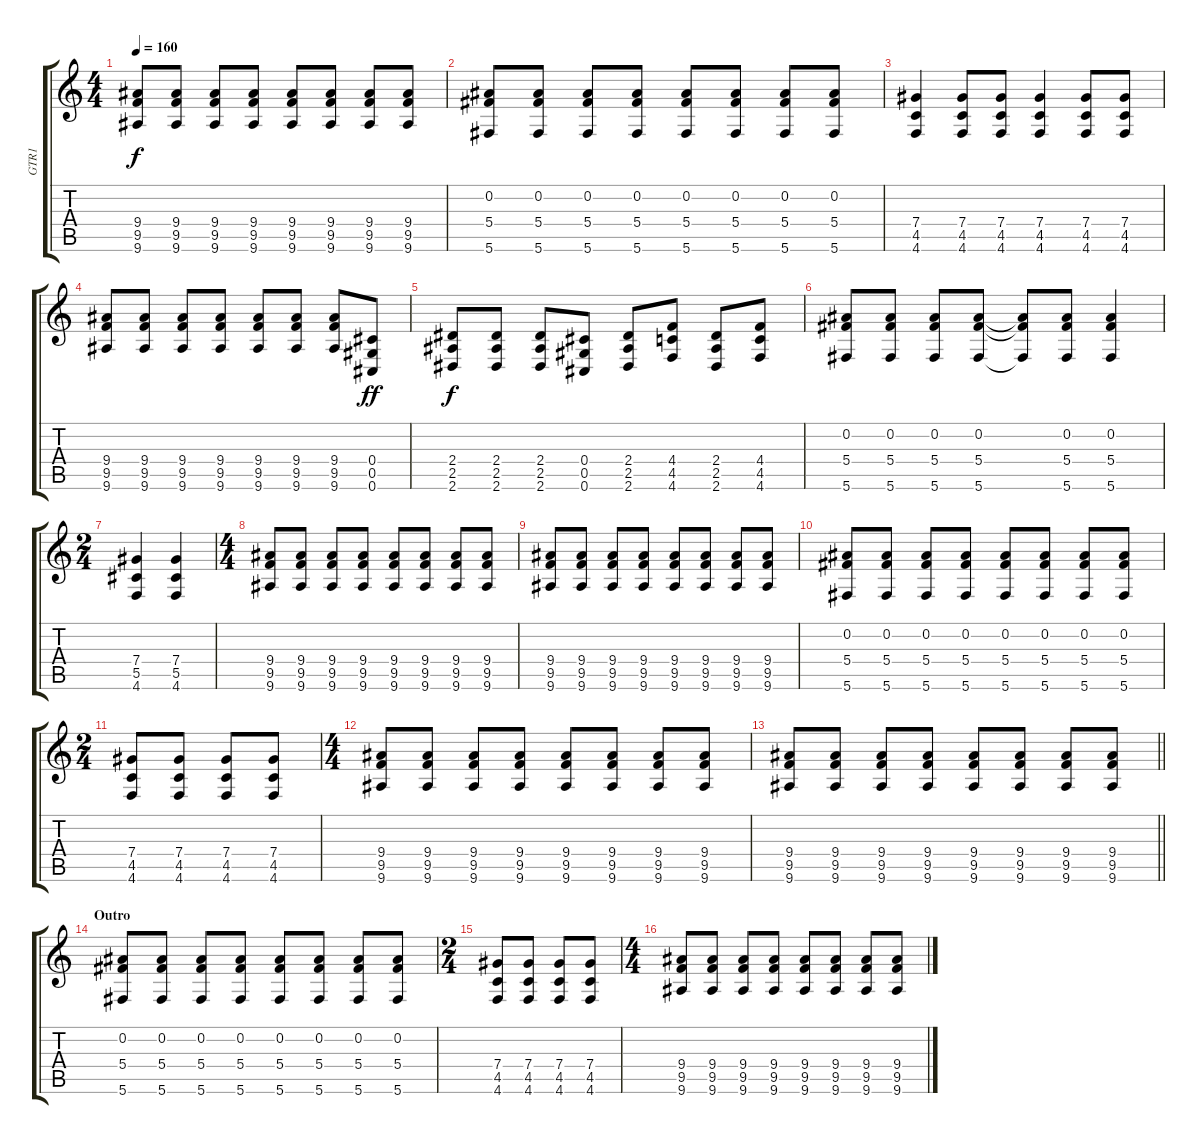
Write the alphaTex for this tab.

\track ("GTR1" "GTR1") {instrument distortionguitar}
\staff {score tabs}
\tuning (Eb4 Bb3 Gb3 Db3 Ab2 Db2) {hide}
\ts (4 4)
\tempo 160
\clef g2
\ks c
(9.4 9.5 9.6).8{dy f} (9.4 9.5 9.6).8 (9.4 9.5 9.6).8 (9.4 9.5 9.6).8 (9.4 9.5 9.6).8 (9.4 9.5 9.6).8 (9.4 9.5 9.6).8 (9.4 9.5 9.6).8 |
(0.2 5.4 5.6).8 (0.2 5.4 5.6).8 (0.2 5.4 5.6).8 (0.2 5.4 5.6).8 (0.2 5.4 5.6).8 (0.2 5.4 5.6).8 (0.2 5.4 5.6).8 (0.2 5.4 5.6).8 |
(7.4 4.5 4.6).4 (7.4 4.5 4.6).8 (7.4 4.5 4.6).8 (7.4 4.5 4.6).4 (7.4 4.5 4.6).8 (7.4 4.5 4.6).8 |
(9.4 9.5 9.6).8 (9.4 9.5 9.6).8 (9.4 9.5 9.6).8 (9.4 9.5 9.6).8 (9.4 9.5 9.6).8 (9.4 9.5 9.6).8 (9.4 9.5 9.6).8 (0.4 0.5 0.6).8{dy ff} |
(2.4 2.5 2.6).8{dy f} (2.4 2.5 2.6).8 (2.4 2.5 2.6).8 (0.4 0.5 0.6).8 (2.4 2.5 2.6).8 (4.4 4.5 4.6).8 (2.4 2.5 2.6).8 (4.4 4.5 4.6).8 |
(0.2 5.4 5.6).8 (0.2 5.4 5.6).8 (0.2 5.4 5.6).8 (0.2 5.4 5.6).8 (0.2{t} 5.4{t} 5.6{t}).8 (0.2 5.4 5.6).8 (0.2 5.4 5.6).4 |
\ts (2 4)
(7.4 5.5 4.6).4 (7.4 5.5 4.6).4 |
\ts (4 4)
(9.4 9.5 9.6).8 (9.4 9.5 9.6).8 (9.4 9.5 9.6).8 (9.4 9.5 9.6).8 (9.4 9.5 9.6).8 (9.4 9.5 9.6).8 (9.4 9.5 9.6).8 (9.4 9.5 9.6).8 |
(9.4 9.5 9.6).8 (9.4 9.5 9.6).8 (9.4 9.5 9.6).8 (9.4 9.5 9.6).8 (9.4 9.5 9.6).8 (9.4 9.5 9.6).8 (9.4 9.5 9.6).8 (9.4 9.5 9.6).8 |
(0.2 5.4 5.6).8 (0.2 5.4 5.6).8 (0.2 5.4 5.6).8 (0.2 5.4 5.6).8 (0.2 5.4 5.6).8 (0.2 5.4 5.6).8 (0.2 5.4 5.6).8 (0.2 5.4 5.6).8 |
\ts (2 4)
(7.4 4.5 4.6).8 (7.4 4.5 4.6).8 (7.4 4.5 4.6).8 (7.4 4.5 4.6).8 |
\ts (4 4)
(9.4 9.5 9.6).8 (9.4 9.5 9.6).8 (9.4 9.5 9.6).8 (9.4 9.5 9.6).8 (9.4 9.5 9.6).8 (9.4 9.5 9.6).8 (9.4 9.5 9.6).8 (9.4 9.5 9.6).8 |
\barLineRight lightlight
(9.4 9.5 9.6).8 (9.4 9.5 9.6).8 (9.4 9.5 9.6).8 (9.4 9.5 9.6).8 (9.4 9.5 9.6).8 (9.4 9.5 9.6).8 (9.4 9.5 9.6).8 (9.4 9.5 9.6).8 |
\section ("" "Outro")
(0.2 5.4 5.6).8 (0.2 5.4 5.6).8 (0.2 5.4 5.6).8 (0.2 5.4 5.6).8 (0.2 5.4 5.6).8 (0.2 5.4 5.6).8 (0.2 5.4 5.6).8 (0.2 5.4 5.6).8 |
\ts (2 4)
(7.4 4.5 4.6).8 (7.4 4.5 4.6).8 (7.4 4.5 4.6).8 (7.4 4.5 4.6).8 |
\ts (4 4)
(9.4 9.5 9.6).8 (9.4 9.5 9.6).8 (9.4 9.5 9.6).8 (9.4 9.5 9.6).8 (9.4 9.5 9.6).8 (9.4 9.5 9.6).8 (9.4 9.5 9.6).8 (9.4 9.5 9.6).8
